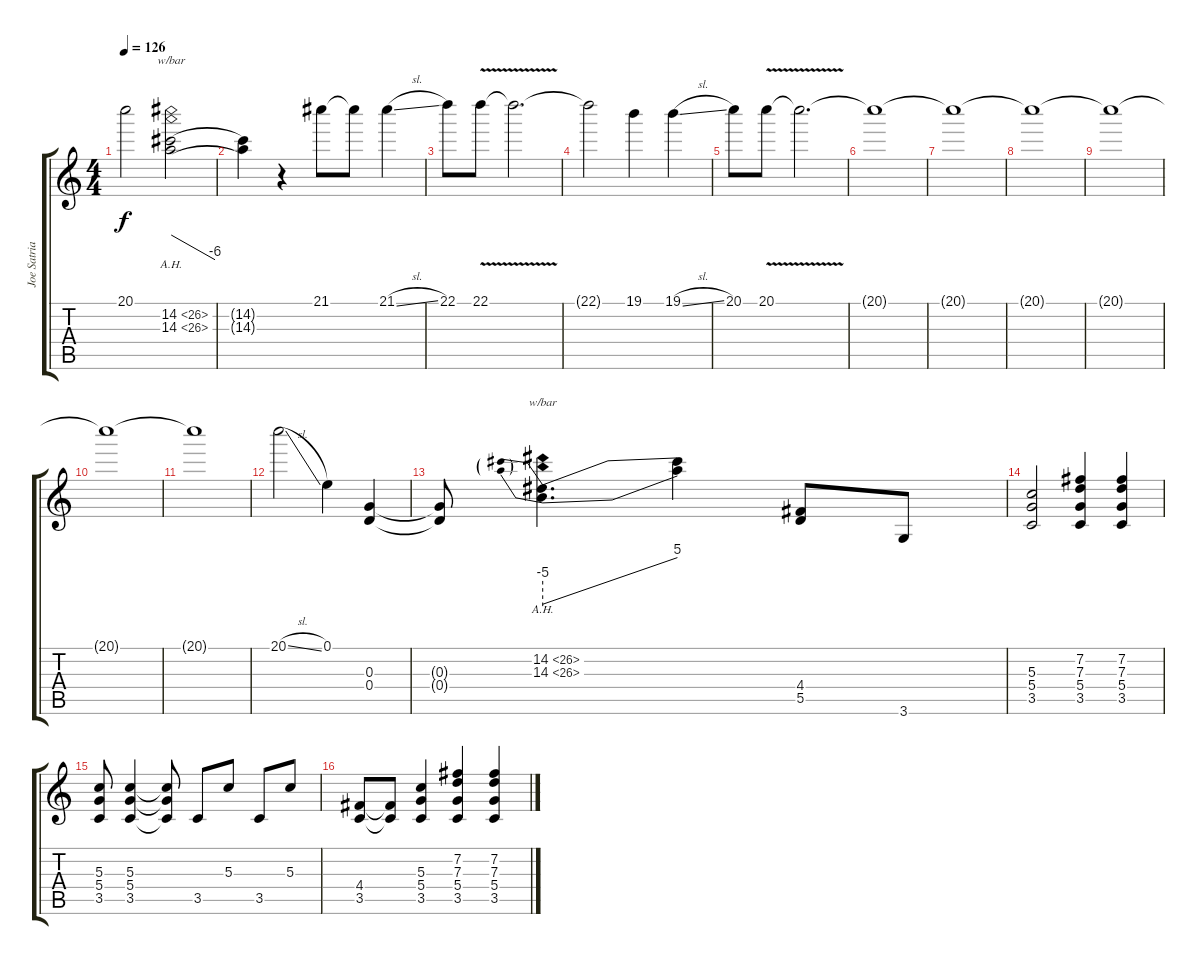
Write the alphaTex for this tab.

\track ("Joe Satriani - guitar" "Joe Satria") {instrument distortionguitar}
\staff {score tabs}
\tuning (E4 B3 G3 D3 A2 E2) {hide}
\ts (4 4)
\tempo 126
\clef g2
\ks c
20.1{t}.2{dy f} (14.2{ah 12} 14.3{ah 12}).2{tbe (dive default 0 0 60 -24)} |
(14.2{t} 14.3{t}).4 r.4 21.1.8 21.1{t}.8 21.1{sl}.4 |
22.1.8 22.1{v}.8 22.1{t}.2{d} |
22.1{t}.2 19.1.4 19.1{sl}.4 |
20.1.8 20.1{v}.8 20.1{t}.2{d} |
20.1{t}.1 |
20.1{t}.1 |
20.1{t}.1 |
20.1{t}.1 |
20.1{t}.1 |
20.1{t}.1 |
20.1{sl}.2 0.1.4 (0.3 0.4).4 |
(0.3{t} 0.4{t}).8 (14.2{ah 12} 14.3{ah 12}).4{d tbe (predivedive default 0 -20 60 20)} (14.2{t} 14.3{t}).4 (4.4 5.5).8 3.6.8 |
(5.3 5.4 3.5).2 (7.2 7.3 5.4 3.5).4 (7.2 7.3 5.4 3.5).4 |
(5.3 5.4 3.5).8 (5.3 5.4 3.5).4 (5.3{t} 5.4{t} 3.5{t}).8 3.5.8 5.3.8 3.5.8 5.3.8 |
(4.4 3.5).8 (4.4{t} 3.5{t}).8 (5.3 5.4 3.5).4 (7.2 7.3 5.4 3.5).4 (7.2 7.3 5.4 3.5).4
